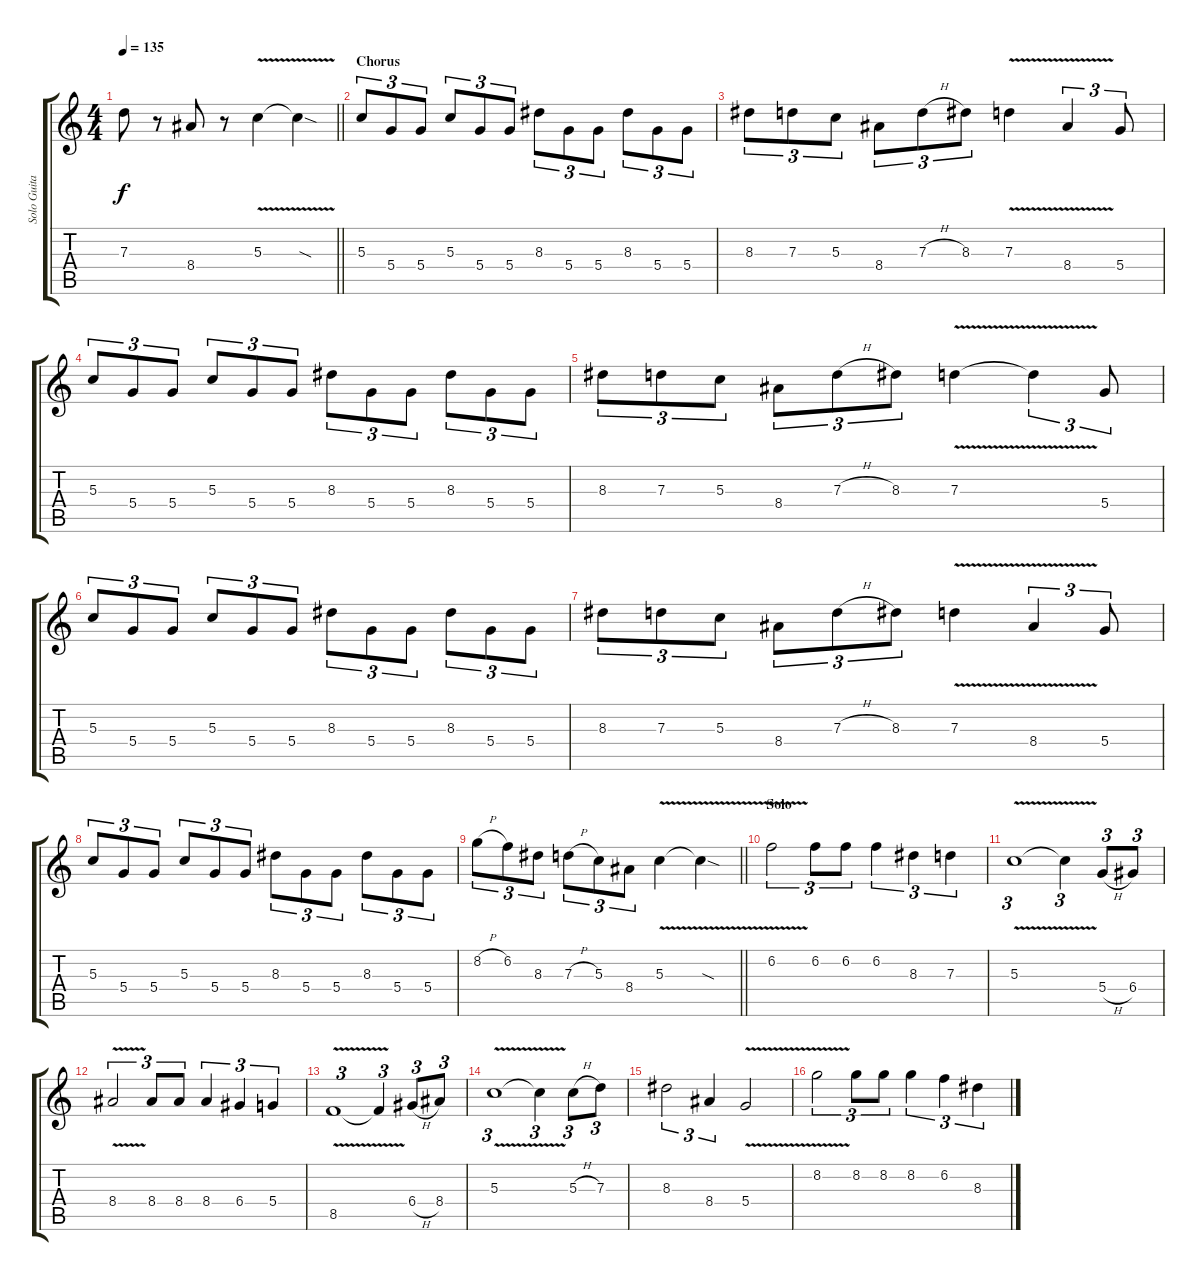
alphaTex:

\track ("Solo Guitar" "Solo Guita") {instrument overdrivenguitar}
\staff {score tabs}
\tuning (E4 B3 G3 D3 A2 E2) {hide}
\ts (4 4)
\tempo 135
\clef g2
\barLineRight lightlight
\ks c
7.3.8{dy f} r.8 8.4.8 r.8 5.3{v}.4 5.3{sod t}.4 |
\section ("" "Chorus")
5.3.8{tu (3 2)} 5.4.8{tu (3 2)} 5.4.8{tu (3 2)} 5.3.8{tu (3 2)} 5.4.8{tu (3 2)} 5.4.8{tu (3 2)} 8.3.8{tu (3 2)} 5.4.8{tu (3 2)} 5.4.8{tu (3 2)} 8.3.8{tu (3 2)} 5.4.8{tu (3 2)} 5.4.8{tu (3 2)} |
8.3.8{tu (3 2)} 7.3.8{tu (3 2)} 5.3.8{tu (3 2)} 8.4.8{tu (3 2)} 7.3{h}.8{tu (3 2)} 8.3.8{tu (3 2)} 7.3{v}.4 8.4{v}.4{tu (3 2)} 5.4.8{tu (3 2)} |
5.3.8{tu (3 2)} 5.4.8{tu (3 2)} 5.4.8{tu (3 2)} 5.3.8{tu (3 2)} 5.4.8{tu (3 2)} 5.4.8{tu (3 2)} 8.3.8{tu (3 2)} 5.4.8{tu (3 2)} 5.4.8{tu (3 2)} 8.3.8{tu (3 2)} 5.4.8{tu (3 2)} 5.4.8{tu (3 2)} |
8.3.8{tu (3 2)} 7.3.8{tu (3 2)} 5.3.8{tu (3 2)} 8.4.8{tu (3 2)} 7.3{h}.8{tu (3 2)} 8.3.8{tu (3 2)} 7.3{v}.4 7.3{t}.4{tu (3 2)} 5.4.8{tu (3 2)} |
5.3.8{tu (3 2)} 5.4.8{tu (3 2)} 5.4.8{tu (3 2)} 5.3.8{tu (3 2)} 5.4.8{tu (3 2)} 5.4.8{tu (3 2)} 8.3.8{tu (3 2)} 5.4.8{tu (3 2)} 5.4.8{tu (3 2)} 8.3.8{tu (3 2)} 5.4.8{tu (3 2)} 5.4.8{tu (3 2)} |
8.3.8{tu (3 2)} 7.3.8{tu (3 2)} 5.3.8{tu (3 2)} 8.4.8{tu (3 2)} 7.3{h}.8{tu (3 2)} 8.3.8{tu (3 2)} 7.3{v}.4 8.4{v}.4{tu (3 2)} 5.4.8{tu (3 2)} |
5.3.8{tu (3 2)} 5.4.8{tu (3 2)} 5.4.8{tu (3 2)} 5.3.8{tu (3 2)} 5.4.8{tu (3 2)} 5.4.8{tu (3 2)} 8.3.8{tu (3 2)} 5.4.8{tu (3 2)} 5.4.8{tu (3 2)} 8.3.8{tu (3 2)} 5.4.8{tu (3 2)} 5.4.8{tu (3 2)} |
\barLineRight lightlight
8.2{h}.8{tu (3 2)} 6.2.8{tu (3 2)} 8.3.8{tu (3 2)} 7.3{h}.8{tu (3 2)} 5.3.8{tu (3 2)} 8.4.8{tu (3 2)} 5.3{v}.4 5.3{sod t}.4 |
\section ("" "Solo")
6.2{v}.2{tu (3 2)} 6.2.8{tu (3 2)} 6.2.8{tu (3 2)} 6.2.4{tu (3 2)} 8.3.4{tu (3 2)} 7.3.4{tu (3 2)} |
5.3{v}.1{tu (3 2)} 5.3{t}.4{tu (3 2)} 5.4{h}.8{tu (3 2)} 6.4.8{tu (3 2)} |
8.4{v}.2{tu (3 2)} 8.4.8{tu (3 2)} 8.4.8{tu (3 2)} 8.4.4{tu (3 2)} 6.4.4{tu (3 2)} 5.4.4{tu (3 2)} |
8.5{v}.1{tu (3 2)} 8.5{t}.4{tu (3 2)} 6.4{h}.8{tu (3 2)} 8.4.8{tu (3 2)} |
5.3{v}.1{tu (3 2)} 5.3{t}.4{tu (3 2)} 5.3{h}.8{tu (3 2)} 7.3.8{tu (3 2)} |
8.3.2{tu (3 2)} 8.4.4{tu (3 2)} 5.4{v}.2 |
8.2{v}.2{tu (3 2)} 8.2.8{tu (3 2)} 8.2.8{tu (3 2)} 8.2.4{tu (3 2)} 6.2.4{tu (3 2)} 8.3.4{tu (3 2)}
